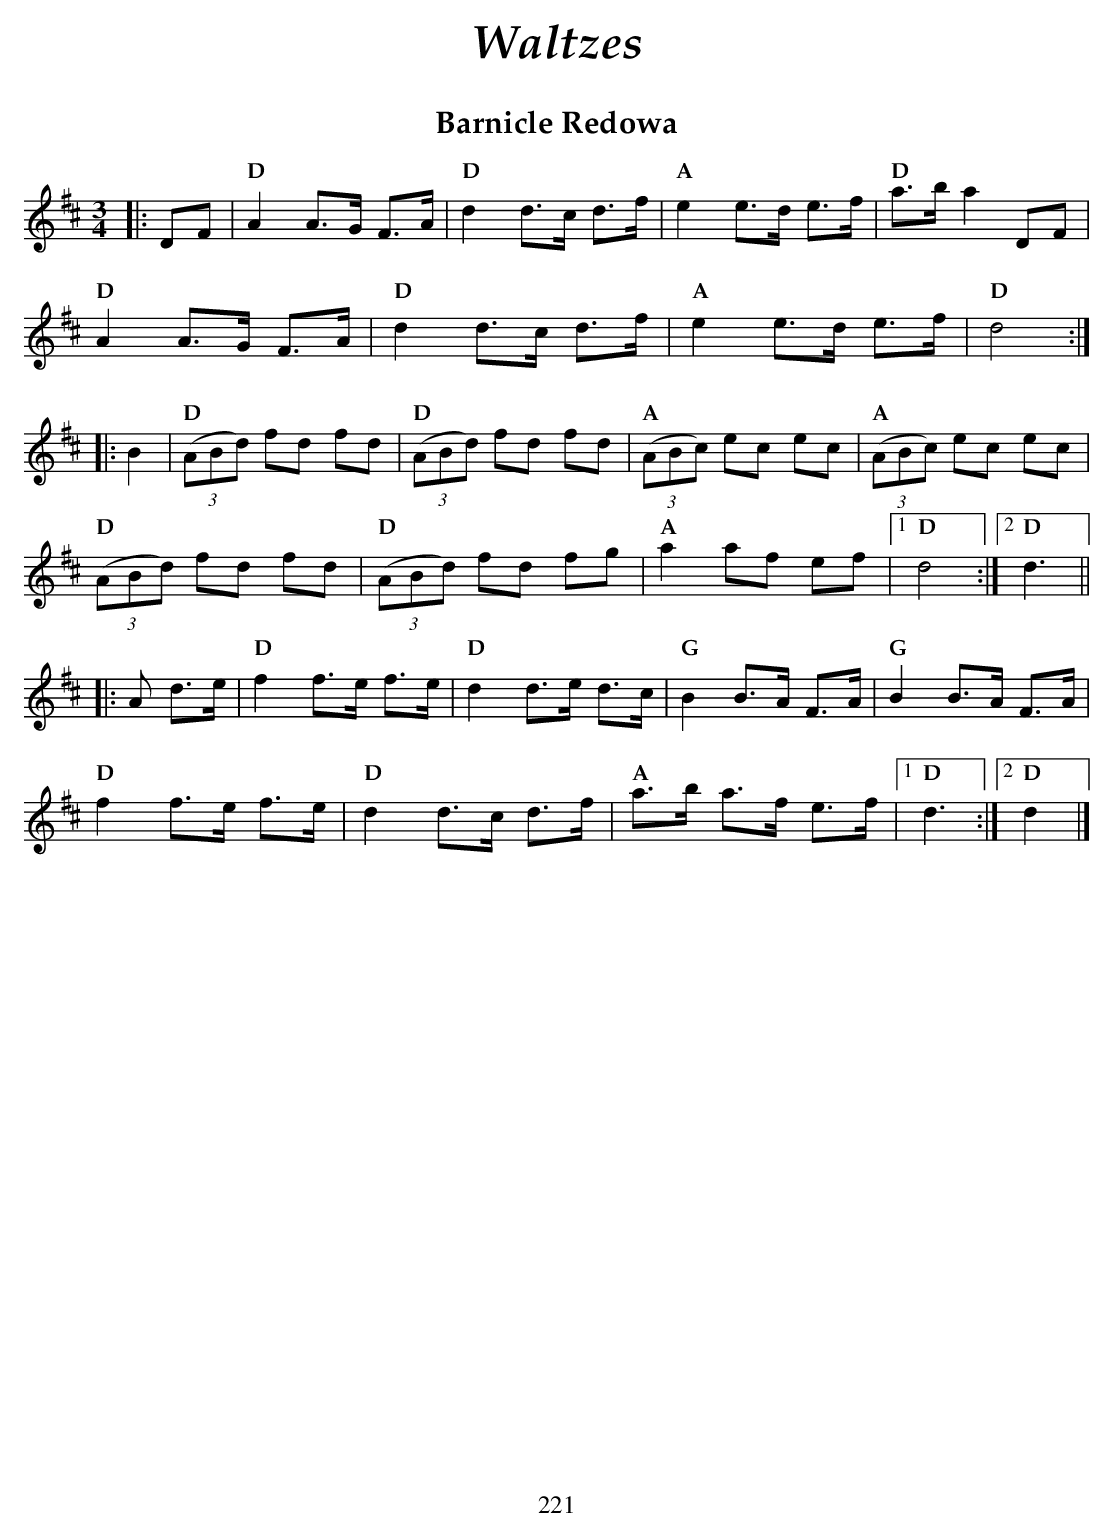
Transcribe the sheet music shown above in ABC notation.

X:1
T:Barnicle Redowa
M:3/4
L:1/8
K:D
|: DF |\
"D" A2 A>G F>A | "D" d2 d>c d>f | "A" e2 e>d e>f | "D" a>b a2 DF |
"D" A2 A>G F>A | "D" d2 d>c d>f | "A" e2 e>d e>f | "D" d4       :|
|: B2 |\
"D" ((3ABd) fd fd | "D" ((3ABd) fd fd | "A" ((3ABc) ec ec | "A" ((3ABc) ec ec  |
"D" ((3ABd) fd fd | "D" ((3ABd) fd fg | "A" a2 af ef      |1 "D" d4 :|2 "D" d3 ||
|: A d>e |\
"D" f2 f>e f>e | "D" d2 d>e d>c | "G" B2  B>A F>A |  "G" B2 B>A F>A    |
"D" f2 f>e f>e | "D" d2 d>c d>f | "A" a>b a>f e>f |1 "D" d3 :|2 "D" d2 |]
